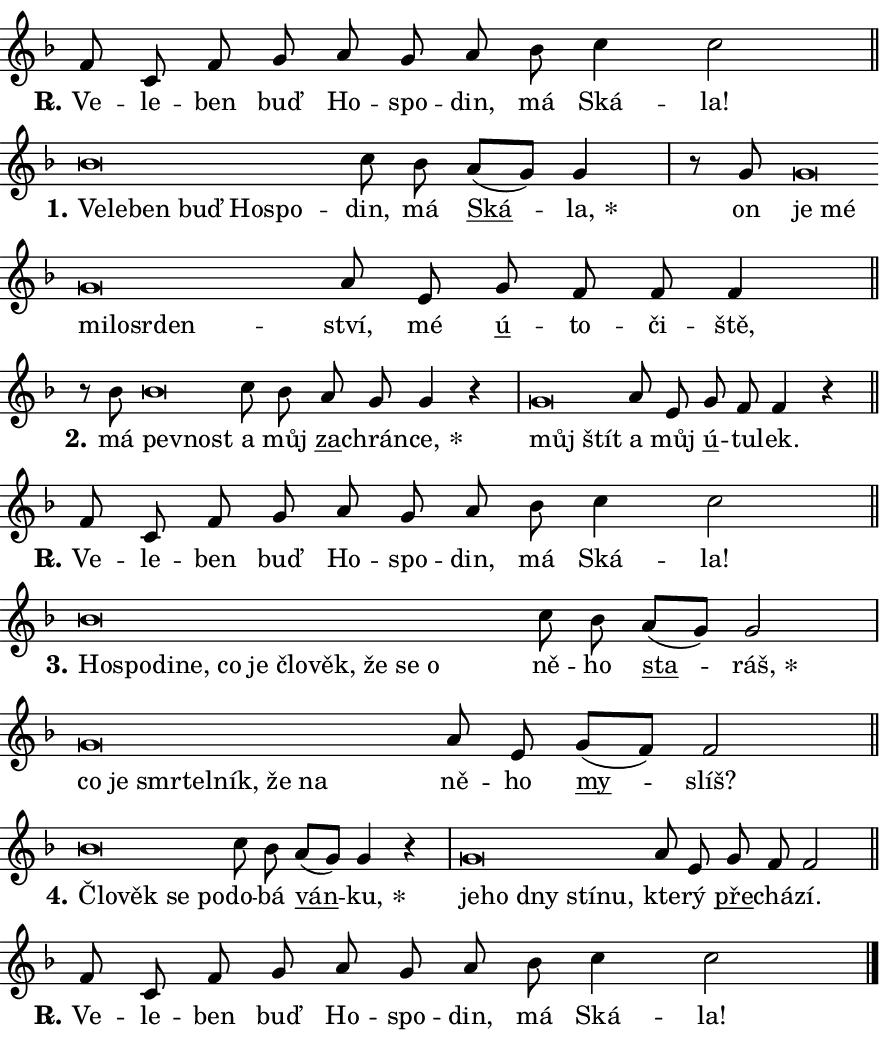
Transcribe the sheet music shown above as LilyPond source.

\version "2.24.0"
\header { tagline = "" }
\paper {
  indent = 0\cm
  top-margin = 0\cm
  right-margin = 0.13\cm % to fit lyric hyphens
  bottom-margin = 0\cm
  left-margin = 0\cm
  paper-width = 15\cm
  page-breaking = #ly:one-page-breaking
  system-system-spacing.basic-distance = #11
  score-system-spacing.basic-distance = #11
  ragged-last = ##f
}


%% Author: Thomas Morley
%% https://lists.gnu.org/archive/html/lilypond-user/2020-05/msg00002.html
#(define (line-position grob)
"Returns position of @var[grob} in current system:
   @code{'start}, if at first time-step
   @code{'end}, if at last time-step
   @code{'middle} otherwise
"
  (let* ((col (ly:item-get-column grob))
         (ln (ly:grob-object col 'left-neighbor))
         (rn (ly:grob-object col 'right-neighbor))
         (col-to-check-left (if (ly:grob? ln) ln col))
         (col-to-check-right (if (ly:grob? rn) rn col))
         (break-dir-left
           (and
             (ly:grob-property col-to-check-left 'non-musical #f)
             (ly:item-break-dir col-to-check-left)))
         (break-dir-right
           (and
             (ly:grob-property col-to-check-right 'non-musical #f)
             (ly:item-break-dir col-to-check-right))))
        (cond ((eqv? 1 break-dir-left) 'start)
              ((eqv? -1 break-dir-right) 'end)
              (else 'middle))))

#(define (tranparent-at-line-position vctor)
  (lambda (grob)
  "Relying on @code{line-position} select the relevant enry from @var{vctor}.
Used to determine transparency,"
    (case (line-position grob)
      ((end) (not (vector-ref vctor 0)))
      ((middle) (not (vector-ref vctor 1)))
      ((start) (not (vector-ref vctor 2))))))

noteHeadBreakVisibility =
#(define-music-function (break-visibility)(vector?)
"Makes @code{NoteHead}s transparent relying on @var{break-visibility}"
#{
  \override NoteHead.transparent =
    #(tranparent-at-line-position break-visibility)
#})

#(define delete-ledgers-for-transparent-note-heads
  (lambda (grob)
    "Reads whether a @code{NoteHead} is transparent.
If so this @code{NoteHead} is removed from @code{'note-heads} from
@var{grob}, which is supposed to be @code{LedgerLineSpanner}.
As a result ledgers are not printed for this @code{NoteHead}"
    (let* ((nhds-array (ly:grob-object grob 'note-heads))
           (nhds-list
             (if (ly:grob-array? nhds-array)
                 (ly:grob-array->list nhds-array)
                 '()))
           ;; Relies on the transparent-property being done before
           ;; Staff.LedgerLineSpanner.after-line-breaking is executed.
           ;; This is fragile ...
           (to-keep
             (remove
               (lambda (nhd)
                 (ly:grob-property nhd 'transparent #f))
               nhds-list)))
      ;; TODO find a better method to iterate over grob-arrays, similiar
      ;; to filter/remove etc for lists
      ;; For now rebuilt from scratch
      (set! (ly:grob-object grob 'note-heads)  '())
      (for-each
        (lambda (nhd)
          (ly:pointer-group-interface::add-grob grob 'note-heads nhd))
        to-keep))))

squashNotes = {
  \override NoteHead.X-extent = #'(-0.2 . 0.2)
  \override NoteHead.Y-extent = #'(-0.75 . 0)
  \override NoteHead.stencil =
    #(lambda (grob)
       (let ((pos (ly:grob-property grob 'staff-position)))
         (begin
           (if (< pos -7) (display "ERROR: Lower brevis then expected\n") (display ""))
           (if (<= pos -6) ly:text-interface::print ly:note-head::print))))
}
unSquashNotes = {
  \revert NoteHead.X-extent
  \revert NoteHead.Y-extent
  \revert NoteHead.stencil
}

hideNotes = \noteHeadBreakVisibility #begin-of-line-visible
unHideNotes = \noteHeadBreakVisibility #all-visible

% work-around for resetting accidentals
% https://lilypond.org/doc/v2.23/Documentation/notation/displaying-rhythms#unmetered-music
cadenzaMeasure = {
  \cadenzaOff
  \partial 1024 s1024
  \cadenzaOn
}

#(define-markup-command (accent layout props text) (markup?)
  "Underline accented syllable"
  (interpret-markup layout props
    #{\markup \override #'(offset . 4.3) \underline { #text }#}))

responsum = \markup \concat {
  "R" \hspace #-1.05 \path #0.1 #'((moveto 0 0.07) (lineto 0.9 0.8)) \hspace #0.05 "."
}

spaceSize = #0.6828661417322834 % exact space size for TeX Gyre Schola

\layout {
  \context {
    \Staff
    \remove "Time_signature_engraver"
    \override LedgerLineSpanner.after-line-breaking = #delete-ledgers-for-transparent-note-heads
  }
  \context {
    \Lyrics {
      \override LyricSpace.minimum-distance = \spaceSize
      \override LyricText.font-name = #"TeX Gyre Schola"
      \override LyricText.font-size = 1
      \override StanzaNumber.font-name = #"TeX Gyre Schola Bold"
      \override StanzaNumber.font-size = 1
    }
  }
  \context {
    \Score 
    \override NoteHead.text =
      #(lambda (grob) 
        (let ((pos (ly:grob-property grob 'staff-position)))
          #{\markup {
            \combine
              \halign #-0.55 \raise #(if (= pos -6) 0 0.5) \override #'(thickness . 2) \draw-line #'(3.2 . 0)
              \musicglyph "noteheads.sM1"
          }#}))
  }
}

% magnetic-lyrics.ily
%
%   written by
%     Jean Abou Samra <jean@abou-samra.fr>
%     Werner Lemberg <wl@gnu.org>
%
%   adapted by
%     Jiri Hon <jiri.hon@gmail.com>
%
% Version 2022-Apr-15

% https://www.mail-archive.com/lilypond-user@gnu.org/msg149350.html

#(define (Left_hyphen_pointer_engraver context)
   "Collect syllable-hyphen-syllable occurrences in lyrics and store
them in properties.  This engraver only looks to the left.  For
example, if the lyrics input is @code{foo -- bar}, it does the
following.

@itemize @bullet
@item
Set the @code{text} property of the @code{LyricHyphen} grob between
@q{foo} and @q{bar} to @code{foo}.

@item
Set the @code{left-hyphen} property of the @code{LyricText} grob with
text @q{foo} to the @code{LyricHyphen} grob between @q{foo} and
@q{bar}.
@end itemize

Use this auxiliary engraver in combination with the
@code{lyric-@/text::@/apply-@/magnetic-@/offset!} hook."
   (let ((hyphen #f)
         (text #f))
     (make-engraver
      (acknowledgers
       ((lyric-syllable-interface engraver grob source-engraver)
        (set! text grob)))
      (end-acknowledgers
       ((lyric-hyphen-interface engraver grob source-engraver)
        ;(when (not (grob::has-interface grob 'lyric-space-interface))
          (set! hyphen grob)));)
      ((stop-translation-timestep engraver)
       (when (and text hyphen)
         (ly:grob-set-object! text 'left-hyphen hyphen))
       (set! text #f)
       (set! hyphen #f)))))

#(define (lyric-text::apply-magnetic-offset! grob)
   "If the space between two syllables is less than the value in
property @code{LyricText@/.details@/.squash-threshold}, move the right
syllable to the left so that it gets concatenated with the left
syllable.

Use this function as a hook for
@code{LyricText@/.after-@/line-@/breaking} if the
@code{Left_@/hyphen_@/pointer_@/engraver} is active."
   (let ((hyphen (ly:grob-object grob 'left-hyphen #f)))
     (when hyphen
       (let ((left-text (ly:spanner-bound hyphen LEFT)))
         (when (grob::has-interface left-text 'lyric-syllable-interface)
           (let* ((common (ly:grob-common-refpoint grob left-text X))
                  (this-x-ext (ly:grob-extent grob common X))
                  (left-x-ext
                   (begin
                     ;; Trigger magnetism for left-text.
                     (ly:grob-property left-text 'after-line-breaking)
                     (ly:grob-extent left-text common X)))
                  ;; `delta` is the gap width between two syllables.
                  (delta (- (interval-start this-x-ext)
                            (interval-end left-x-ext)))
                  (details (ly:grob-property grob 'details))
                  (threshold (assoc-get 'squash-threshold details 0.2)))
             (when (< delta threshold)
               (let* (;; We have to manipulate the input text so that
                      ;; ligatures crossing syllable boundaries are not
                      ;; disabled.  For languages based on the Latin
                      ;; script this is essentially a beautification.
                      ;; However, for non-Western scripts it can be a
                      ;; necessity.
                      (lt (ly:grob-property left-text 'text))
                      (rt (ly:grob-property grob 'text))
                      (is-space (grob::has-interface hyphen 'lyric-space-interface))
                      (space (if is-space " " ""))
                      (extra-delta (if is-space spaceSize 0))
                      ;; Append new syllable.
                      (ltrt-space (if (and (string? lt) (string? rt))
                                (string-append lt space rt)
                                (make-concat-markup (list lt space rt))))
                      ;; Right-align `ltrt` to the right side.
                      (ltrt-space-markup (grob-interpret-markup
                               grob
                               (make-translate-markup
                                (cons (interval-length this-x-ext) 0)
                                (make-right-align-markup ltrt-space)))))
                 (begin
                   ;; Don't print `left-text`.
                   (ly:grob-set-property! left-text 'stencil #f)
                   ;; Set text and stencil (which holds all collected
                   ;; syllables so far) and shift it to the left.
                   (ly:grob-set-property! grob 'text ltrt-space)
                   (ly:grob-set-property! grob 'stencil ltrt-space-markup)
                   (ly:grob-translate-axis! grob (- (- delta extra-delta)) X))))))))))


#(define (lyric-hyphen::displace-bounds-first grob)
   ;; Make very sure this callback isn't triggered too early.
   (let ((left (ly:spanner-bound grob LEFT))
         (right (ly:spanner-bound grob RIGHT)))
     (ly:grob-property left 'after-line-breaking)
     (ly:grob-property right 'after-line-breaking)
     (ly:lyric-hyphen::print grob)))

squashThreshold = #0.4

\layout {
  \context {
    \Lyrics
    \consists #Left_hyphen_pointer_engraver
    \override LyricText.after-line-breaking =
      #lyric-text::apply-magnetic-offset!
    \override LyricHyphen.stencil = #lyric-hyphen::displace-bounds-first
    \override LyricText.details.squash-threshold = \squashThreshold
    \override LyricHyphen.minimum-distance = 0
    \override LyricHyphen.minimum-length = \squashThreshold
  }
}

squashText = \override LyricText.details.squash-threshold = 9999
unSquashText = \override LyricText.details.squash-threshold = \squashThreshold

leftText = \override LyricText.self-alignment-X = #LEFT
unLeftText = \revert LyricText.self-alignment-X

starOffset = #(lambda (grob) 
                (let ((x_offset (ly:self-alignment-interface::aligned-on-x-parent grob)))
                  (if (= x_offset 0) 0 (+ x_offset 1.2))))

star = #(define-music-function (syllable)(string?)
"Append star separator at the end of a syllable"
#{
  \once \override LyricText.X-offset = #starOffset
  \lyricmode { \markup {
    #syllable
    \override #'((font-name . "TeX Gyre Schola Bold")) \hspace #0.2 \lower #0.65 \larger "*"
  } }
#})

starAccent = #(define-music-function (syllable)(string?)
"Append star separator at the end of a syllable and make accent"
#{
  \once \override LyricText.X-offset = #starOffset
  \lyricmode { \markup {
    \accent #syllable
    \override #'((font-name . "TeX Gyre Schola Bold")) \hspace #0.2 \lower #0.65 \larger "*"
  } }
#})

breath = #(define-music-function (syllable)(string?)
"Append breathing indicator at the end of a syllable"
#{
  \lyricmode { \markup { #syllable "+" } }
#})

optionalBreath = #(define-music-function (syllable)(string?)
"Append optional breathing indicator at the end of a syllable"
#{
  \lyricmode { \markup { #syllable "(+)" } }
#})


\score {
    <<
        \new Voice = "melody" { \cadenzaOn \key f \major \relative { f'8 c f g \bar "" a g a bes \bar "" c4 c2 \cadenzaMeasure \bar "||" \break } }
        \new Lyrics \lyricsto "melody" { \lyricmode { \set stanza = \responsum
Ve -- le -- ben buď Ho -- spo -- din, má Ská -- la! } }
    >>
    \layout {}
}

\score {
    <<
        \new Voice = "melody" { \cadenzaOn \key f \major \relative { \squashNotes bes'\breve*1/16 \hideNotes \breve*1/16 \bar "" \breve*1/16 \bar "" \breve*1/16 \bar "" \breve*1/16 \breve*1/16 \bar "" \unHideNotes \unSquashNotes c8 bes \bar "" a[( g)] g4 \cadenzaMeasure \bar "|" r8 g8 \squashNotes g\breve*1/16 \hideNotes \breve*1/16 \bar "" \breve*1/16 \bar "" \breve*1/16 \bar "" \breve*1/16 \breve*1/16 \bar "" \unHideNotes \unSquashNotes a8 e \bar "" g f f f4 \cadenzaMeasure \bar "||" \break } }
        \new Lyrics \lyricsto "melody" { \lyricmode { \set stanza = "1."
\leftText Ve -- \squashText le -- ben buď Ho -- spo -- \unLeftText \unSquashText din, má \markup \accent Ská -- \star la, on \leftText je \squashText mé mi -- lo -- sr -- den -- \unLeftText \unSquashText ství, mé \markup \accent ú -- to -- či -- ště, } }
    >>
    \layout {}
}

\score {
    <<
        \new Voice = "melody" { \cadenzaOn \key f \major \relative { r8 bes'8 \squashNotes bes\breve*1/16 \hideNotes \breve*1/16 \bar "" \unHideNotes \unSquashNotes c8 bes \bar "" a g g4 r \cadenzaMeasure \bar "|" \squashNotes g\breve*1/16 \hideNotes \breve*1/16 \bar "" \unHideNotes \unSquashNotes a8 e \bar "" g f f4 r \cadenzaMeasure \bar "||" \break } }
        \new Lyrics \lyricsto "melody" { \lyricmode { \set stanza = "2."
má \leftText pev -- \squashText nost \unLeftText \unSquashText a můj \markup \accent za -- chrán -- \star ce, \leftText můj \squashText štít \unLeftText \unSquashText a můj \markup \accent ú -- tu -- lek. } }
    >>
    \layout {}
}

\score {
    <<
        \new Voice = "melody" { \cadenzaOn \key f \major \relative { f'8 c f g \bar "" a g a bes \bar "" c4 c2 \cadenzaMeasure \bar "||" \break } }
        \new Lyrics \lyricsto "melody" { \lyricmode { \set stanza = \responsum
Ve -- le -- ben buď Ho -- spo -- din, má Ská -- la! } }
    >>
    \layout {}
}

\score {
    <<
        \new Voice = "melody" { \cadenzaOn \key f \major \relative { \squashNotes bes'\breve*1/16 \hideNotes \breve*1/16 \bar "" \breve*1/16 \bar "" \breve*1/16 \bar "" \breve*1/16 \bar "" \breve*1/16 \bar "" \breve*1/16 \bar "" \breve*1/16 \bar "" \breve*1/16 \bar "" \breve*1/16 \breve*1/16 \bar "" \unHideNotes \unSquashNotes c8 bes \bar "" a[( g)] g2 \cadenzaMeasure \bar "|" \squashNotes g\breve*1/16 \hideNotes \breve*1/16 \bar "" \breve*1/16 \bar "" \breve*1/16 \bar "" \breve*1/16 \bar "" \breve*1/16 \breve*1/16 \bar "" \unHideNotes \unSquashNotes a8 e \bar "" g[( f)] f2 \cadenzaMeasure \bar "||" \break } }
        \new Lyrics \lyricsto "melody" { \lyricmode { \set stanza = "3."
\leftText Ho -- \squashText spo -- di -- ne, co je člo -- věk, že se o \unLeftText \unSquashText ně -- ho \markup \accent sta -- \star ráš, \leftText co \squashText je smr -- tel -- ník, že na \unLeftText \unSquashText ně -- ho \markup \accent my -- slíš? } }
    >>
    \layout {}
}

\score {
    <<
        \new Voice = "melody" { \cadenzaOn \key f \major \relative { \squashNotes bes'\breve*1/16 \hideNotes \breve*1/16 \bar "" \breve*1/16 \breve*1/16 \bar "" \unHideNotes \unSquashNotes c8 bes \bar "" a[( g)] g4 r \cadenzaMeasure \bar "|" \squashNotes g\breve*1/16 \hideNotes \breve*1/16 \bar "" \breve*1/16 \bar "" \breve*1/16 \breve*1/16 \bar "" \unHideNotes \unSquashNotes a8 e \bar "" g f f2 \cadenzaMeasure \bar "||" \break } }
        \new Lyrics \lyricsto "melody" { \lyricmode { \set stanza = "4."
\leftText Člo -- \squashText věk se po -- \unLeftText \unSquashText do -- bá \markup \accent ván -- \star ku, \leftText je -- \squashText ho dny stí -- nu, \unLeftText \unSquashText kte -- rý \markup \accent pře -- chá -- zí. } }
    >>
    \layout {}
}

\score {
    <<
        \new Voice = "melody" { \cadenzaOn \key f \major \relative { f'8 c f g \bar "" a g a bes \bar "" c4 c2 \cadenzaMeasure \bar "||" \break } \bar "|." }
        \new Lyrics \lyricsto "melody" { \lyricmode { \set stanza = \responsum
Ve -- le -- ben buď Ho -- spo -- din, má Ská -- la! } }
    >>
    \layout {}
}
